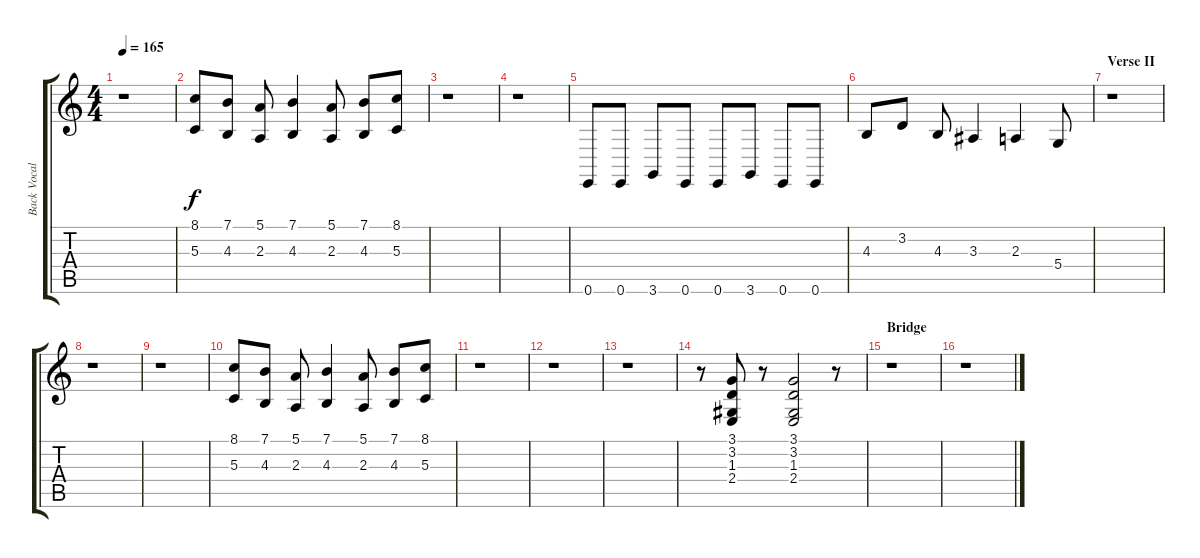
\track ("Back Vocals / Keys" "Back Vocal") {instrument choiraahs}
\staff {score tabs}
\tuning (E4 B3 G3 D3 A2 E2) {hide}
\ts (4 4)
\tempo 165
\clef g2
\ks c
r.1{dy f} |
(8.1 5.3).8{volume 9 balance 8 instrument lead8bassandlead} (7.1 4.3).8 (5.1 2.3).8 (7.1 4.3).4 (5.1 2.3).8 (7.1 4.3).8 (8.1 5.3).8 |
r.1 |
r.1 |
0.6.8{volume 9 balance 8 instrument lead8bassandlead} 0.6.8 3.6.8 0.6.8 0.6.8 3.6.8 0.6.8 0.6.8 |
4.3.8 3.2.8 4.3.8 3.3.4 2.3.4 5.4.8 |
\section ("" "Verse II")
r.1 |
r.1 |
r.1 |
(8.1 5.3).8{volume 9 balance 8 instrument lead8bassandlead} (7.1 4.3).8 (5.1 2.3).8 (7.1 4.3).4 (5.1 2.3).8 (7.1 4.3).8 (8.1 5.3).8 |
r.1 |
r.1 |
r.1 |
r.8{volume 9 balance 8 instrument lead8bassandlead} (3.1 3.2 1.3 2.4).8 r.8 (3.1 3.2 1.3 2.4).2 r.8 |
\section ("" "Bridge")
r.1 |
r.1
